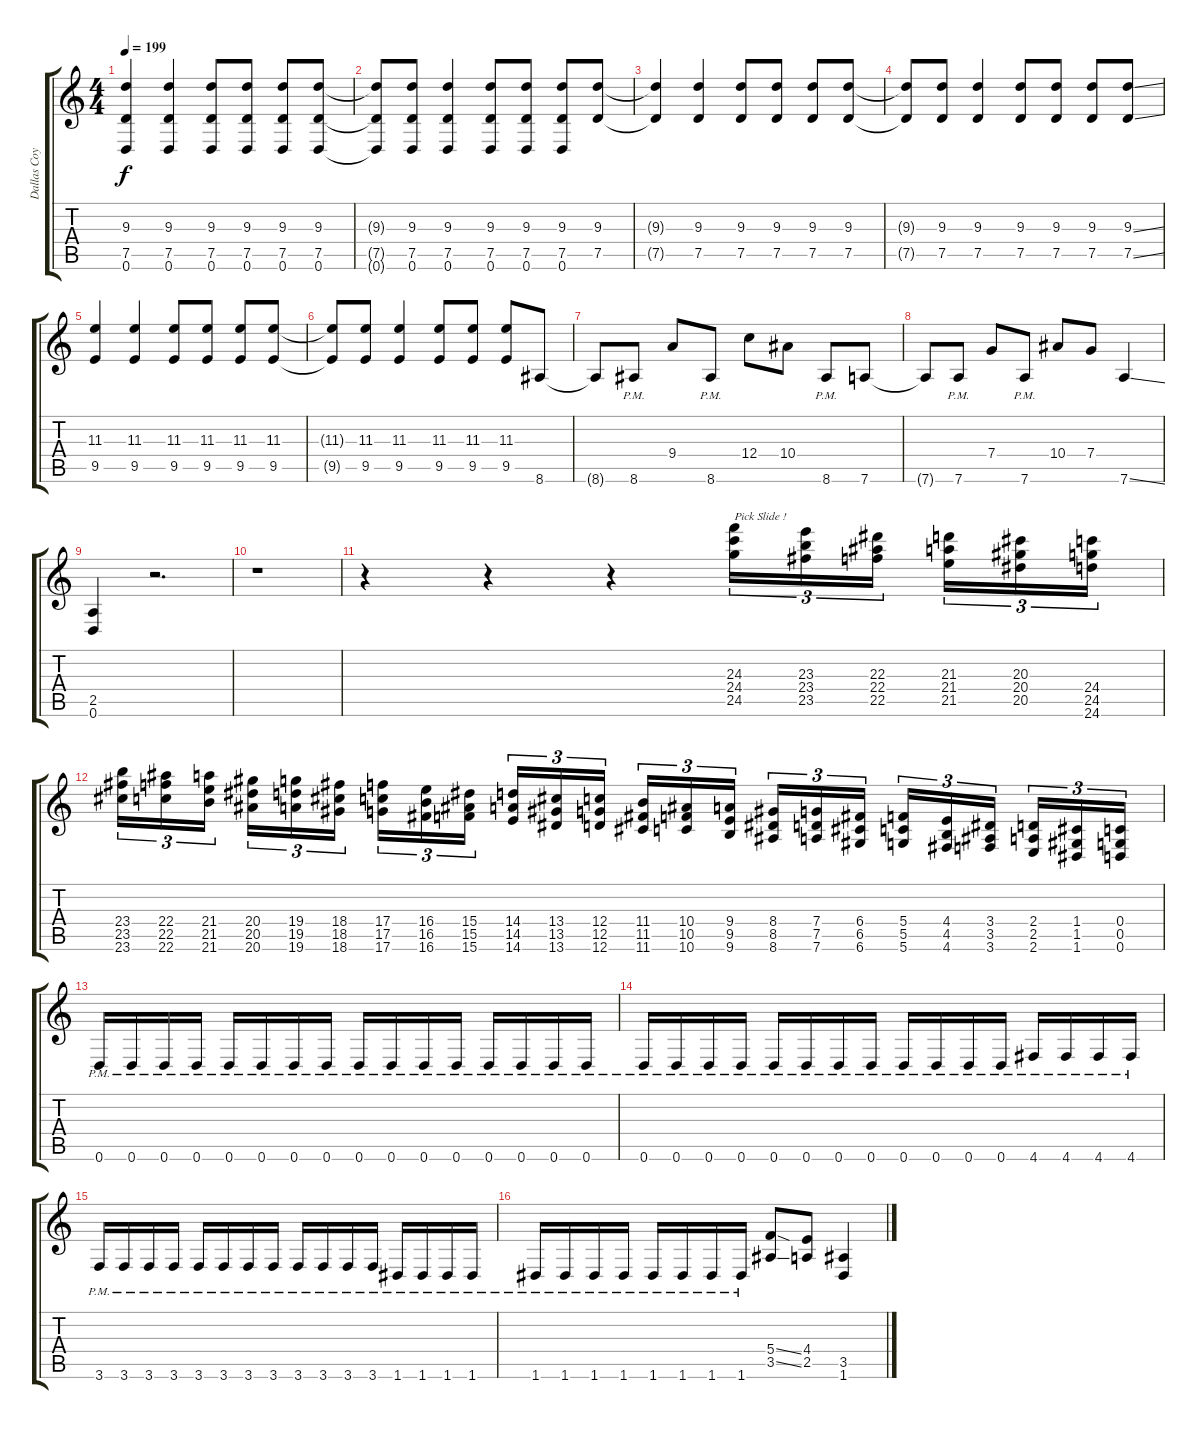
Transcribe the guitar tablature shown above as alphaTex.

\track ("Dallas Coyle (Guitar)" "Dallas Coy") {instrument distortionguitar}
\staff {score tabs}
\tuning (D4 A3 F3 C3 G2 D2) {hide}
\ts (4 4)
\tempo 199
\clef g2
\ks c
(9.3 7.5 0.6).4{dy f} (9.3 7.5 0.6).4 (9.3 7.5 0.6).8 (9.3 7.5 0.6).8 (9.3 7.5 0.6).8 (9.3 7.5 0.6).8 |
(9.3{t} 7.5{t} 0.6{t}).8 (9.3 7.5 0.6).8 (9.3 7.5 0.6).4 (9.3 7.5 0.6).8 (9.3 7.5 0.6).8 (9.3 7.5 0.6).8 (9.3 7.5).8 |
(9.3{t} 7.5{t}).4 (9.3 7.5).4 (9.3 7.5).8 (9.3 7.5).8 (9.3 7.5).8 (9.3 7.5).8 |
(9.3{t} 7.5{t}).8 (9.3 7.5).8 (9.3 7.5).4 (9.3 7.5).8 (9.3 7.5).8 (9.3 7.5).8 (9.3{ss} 7.5{ss}).8 |
(11.3 9.5).4 (11.3 9.5).4 (11.3 9.5).8 (11.3 9.5).8 (11.3 9.5).8 (11.3 9.5).8 |
(11.3{t} 9.5{t}).8 (11.3 9.5).8 (11.3 9.5).4 (11.3 9.5).8 (11.3 9.5).8 (11.3 9.5).8 8.6.8 |
8.6{t}.8 8.6{pm}.8 9.4.8 8.6{pm}.8 12.4.8 10.4.8 8.6{pm}.8 7.6.8 |
7.6{t}.8 7.6{pm}.8 7.4.8 7.6{pm}.8 10.4.8 7.4.8 7.6{ss}.4 |
(2.5 0.6).4 r.2{d} |
r.1 |
r.4 r.4 r.4 (24.3 24.4 24.5).16{tu (3 2) txt "Pick Slide !" instrument guitarfretnoise} (23.3 23.4 23.5).16{tu (3 2)} (22.3 22.4 22.5).16{tu (3 2)} (21.3 21.4 21.5).16{tu (3 2)} (20.3 20.4 20.5).16{tu (3 2)} (24.4 24.5 24.6).16{tu (3 2)} |
(23.4 23.5 23.6).16{tu (3 2)} (22.4 22.5 22.6).16{tu (3 2)} (21.4 21.5 21.6).16{tu (3 2)} (20.4 20.5 20.6).16{tu (3 2)} (19.4 19.5 19.6).16{tu (3 2)} (18.4 18.5 18.6).16{tu (3 2)} (17.4 17.5 17.6).16{tu (3 2)} (16.4 16.5 16.6).16{tu (3 2)} (15.4 15.5 15.6).16{tu (3 2)} (14.4 14.5 14.6).16{tu (3 2)} (13.4 13.5 13.6).16{tu (3 2)} (12.4 12.5 12.6).16{tu (3 2)} (11.4 11.5 11.6).16{tu (3 2)} (10.4 10.5 10.6).16{tu (3 2)} (9.4 9.5 9.6).16{tu (3 2)} (8.4 8.5 8.6).16{tu (3 2)} (7.4 7.5 7.6).16{tu (3 2)} (6.4 6.5 6.6).16{tu (3 2)} (5.4 5.5 5.6).16{tu (3 2)} (4.4 4.5 4.6).16{tu (3 2)} (3.4 3.5 3.6).16{tu (3 2)} (2.4 2.5 2.6).16{tu (3 2)} (1.4 1.5 1.6).16{tu (3 2)} (0.4 0.5 0.6).16{tu (3 2)} |
0.6{pm}.16{instrument distortionguitar} 0.6{pm}.16 0.6{pm}.16 0.6{pm}.16 0.6{pm}.16 0.6{pm}.16 0.6{pm}.16 0.6{pm}.16 0.6{pm}.16 0.6{pm}.16 0.6{pm}.16 0.6{pm}.16 0.6{pm}.16 0.6{pm}.16 0.6{pm}.16 0.6{pm}.16 |
0.6{pm}.16 0.6{pm}.16 0.6{pm}.16 0.6{pm}.16 0.6{pm}.16 0.6{pm}.16 0.6{pm}.16 0.6{pm}.16 0.6{pm}.16 0.6{pm}.16 0.6{pm}.16 0.6{pm}.16 4.6{pm}.16 4.6{pm}.16 4.6{pm}.16 4.6{pm}.16 |
3.6{pm}.16 3.6{pm}.16 3.6{pm}.16 3.6{pm}.16 3.6{pm}.16 3.6{pm}.16 3.6{pm}.16 3.6{pm}.16 3.6{pm}.16 3.6{pm}.16 3.6{pm}.16 3.6{pm}.16 1.6{pm}.16 1.6{pm}.16 1.6{pm}.16 1.6{pm}.16 |
1.6{pm}.16 1.6{pm}.16 1.6{pm}.16 1.6{pm}.16 1.6{pm}.16 1.6{pm}.16 1.6{pm}.16 1.6{pm}.16 (5.4{ss} 3.5{ss}).8 (4.4 2.5).8 (3.5 1.6).4
